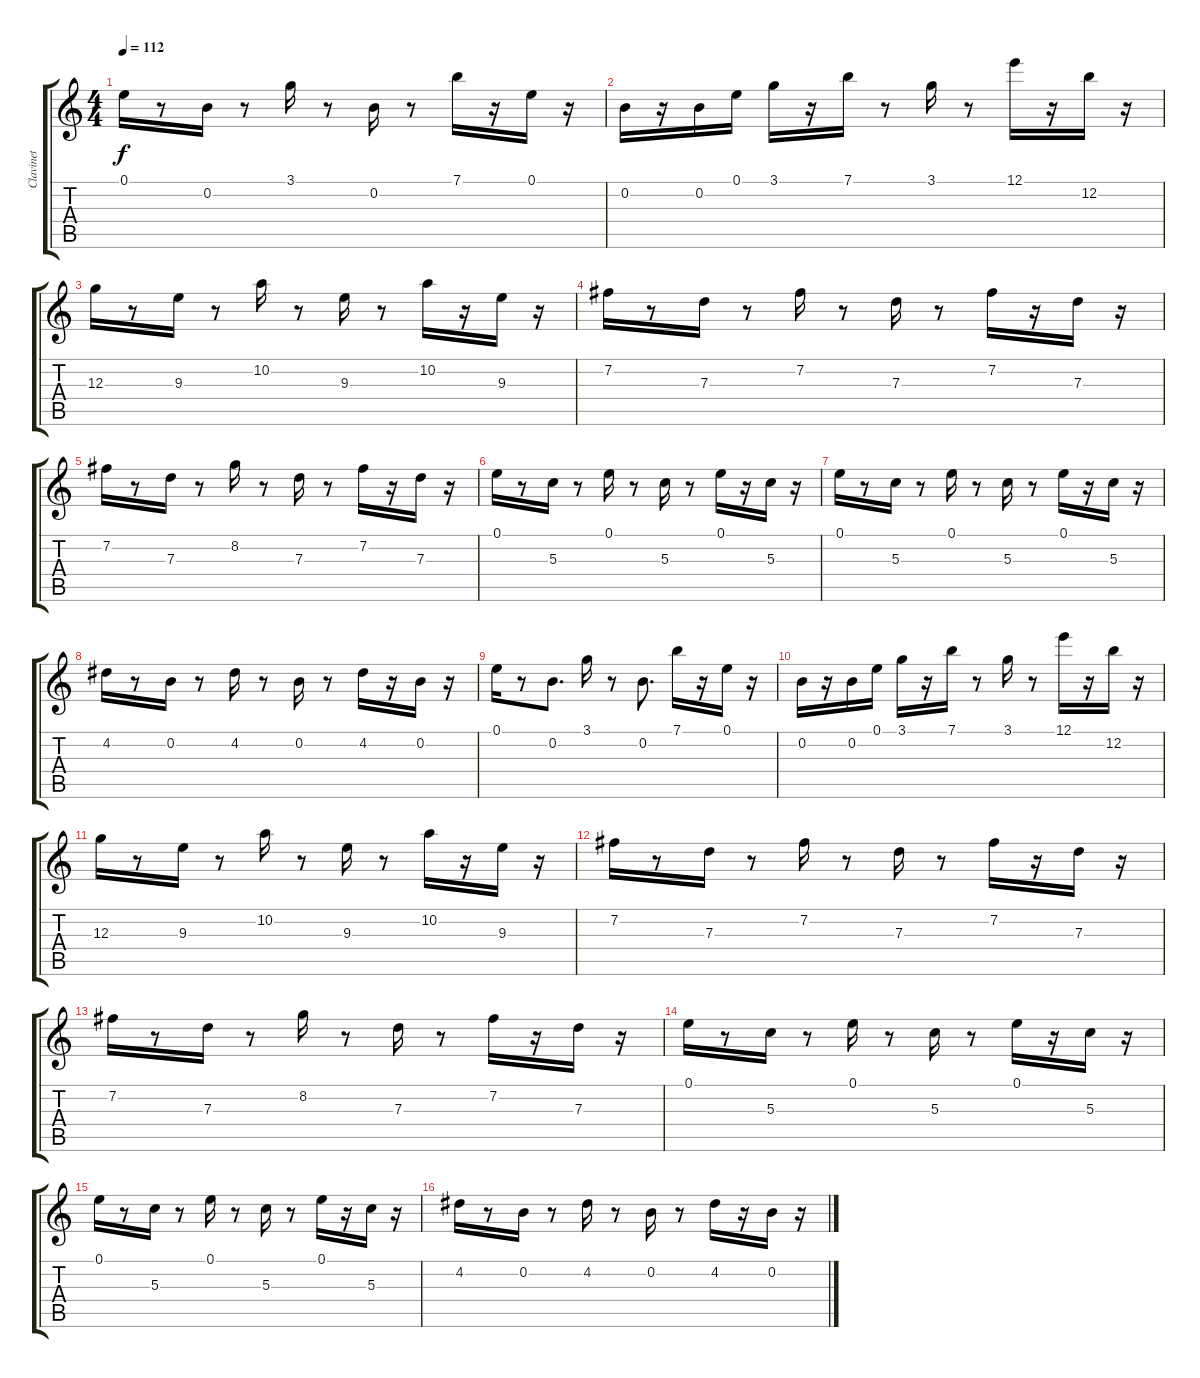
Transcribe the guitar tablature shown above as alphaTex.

\track ("Clavinet " "Clavinet ") {instrument electricguitarmuted}
\staff {score tabs}
\tuning (E4 B3 G3 D3 A2 E2) {hide}
\ts (4 4)
\tempo 112
\clef g2
\ks c
0.1.16{dy f} r.8 0.2.16 r.8 3.1.16 r.8 0.2.16 r.8 7.1.16 r.16 0.1.16 r.16 |
0.2.16 r.16 0.2.16 0.1.16 3.1.16 r.16 7.1.16 r.8 3.1.16 r.8 12.1.16 r.16 12.2.16 r.16 |
12.3.16 r.8 9.3.16 r.8 10.2.16 r.8 9.3.16 r.8 10.2.16 r.16 9.3.16 r.16 |
7.2.16 r.8 7.3.16 r.8 7.2.16 r.8 7.3.16 r.8 7.2.16 r.16 7.3.16 r.16 |
7.2.16 r.8 7.3.16 r.8 8.2.16 r.8 7.3.16 r.8 7.2.16 r.16 7.3.16 r.16 |
0.1.16 r.8 5.3.16 r.8 0.1.16 r.8 5.3.16 r.8 0.1.16 r.16 5.3.16 r.16 |
0.1.16 r.8 5.3.16 r.8 0.1.16 r.8 5.3.16 r.8 0.1.16 r.16 5.3.16 r.16 |
4.2.16 r.8 0.2.16 r.8 4.2.16 r.8 0.2.16 r.8 4.2.16 r.16 0.2.16 r.16 |
0.1.16 r.8 0.2.8{d} 3.1.16 r.8 0.2.8{d} 7.1.16 r.16 0.1.16 r.16 |
0.2.16 r.16 0.2.16 0.1.16 3.1.16 r.16 7.1.16 r.8 3.1.16 r.8 12.1.16 r.16 12.2.16 r.16 |
12.3.16 r.8 9.3.16 r.8 10.2.16 r.8 9.3.16 r.8 10.2.16 r.16 9.3.16 r.16 |
7.2.16 r.8 7.3.16 r.8 7.2.16 r.8 7.3.16 r.8 7.2.16 r.16 7.3.16 r.16 |
7.2.16 r.8 7.3.16 r.8 8.2.16 r.8 7.3.16 r.8 7.2.16 r.16 7.3.16 r.16 |
0.1.16 r.8 5.3.16 r.8 0.1.16 r.8 5.3.16 r.8 0.1.16 r.16 5.3.16 r.16 |
0.1.16 r.8 5.3.16 r.8 0.1.16 r.8 5.3.16 r.8 0.1.16 r.16 5.3.16 r.16 |
4.2.16 r.8 0.2.16 r.8 4.2.16 r.8 0.2.16 r.8 4.2.16 r.16 0.2.16 r.16
